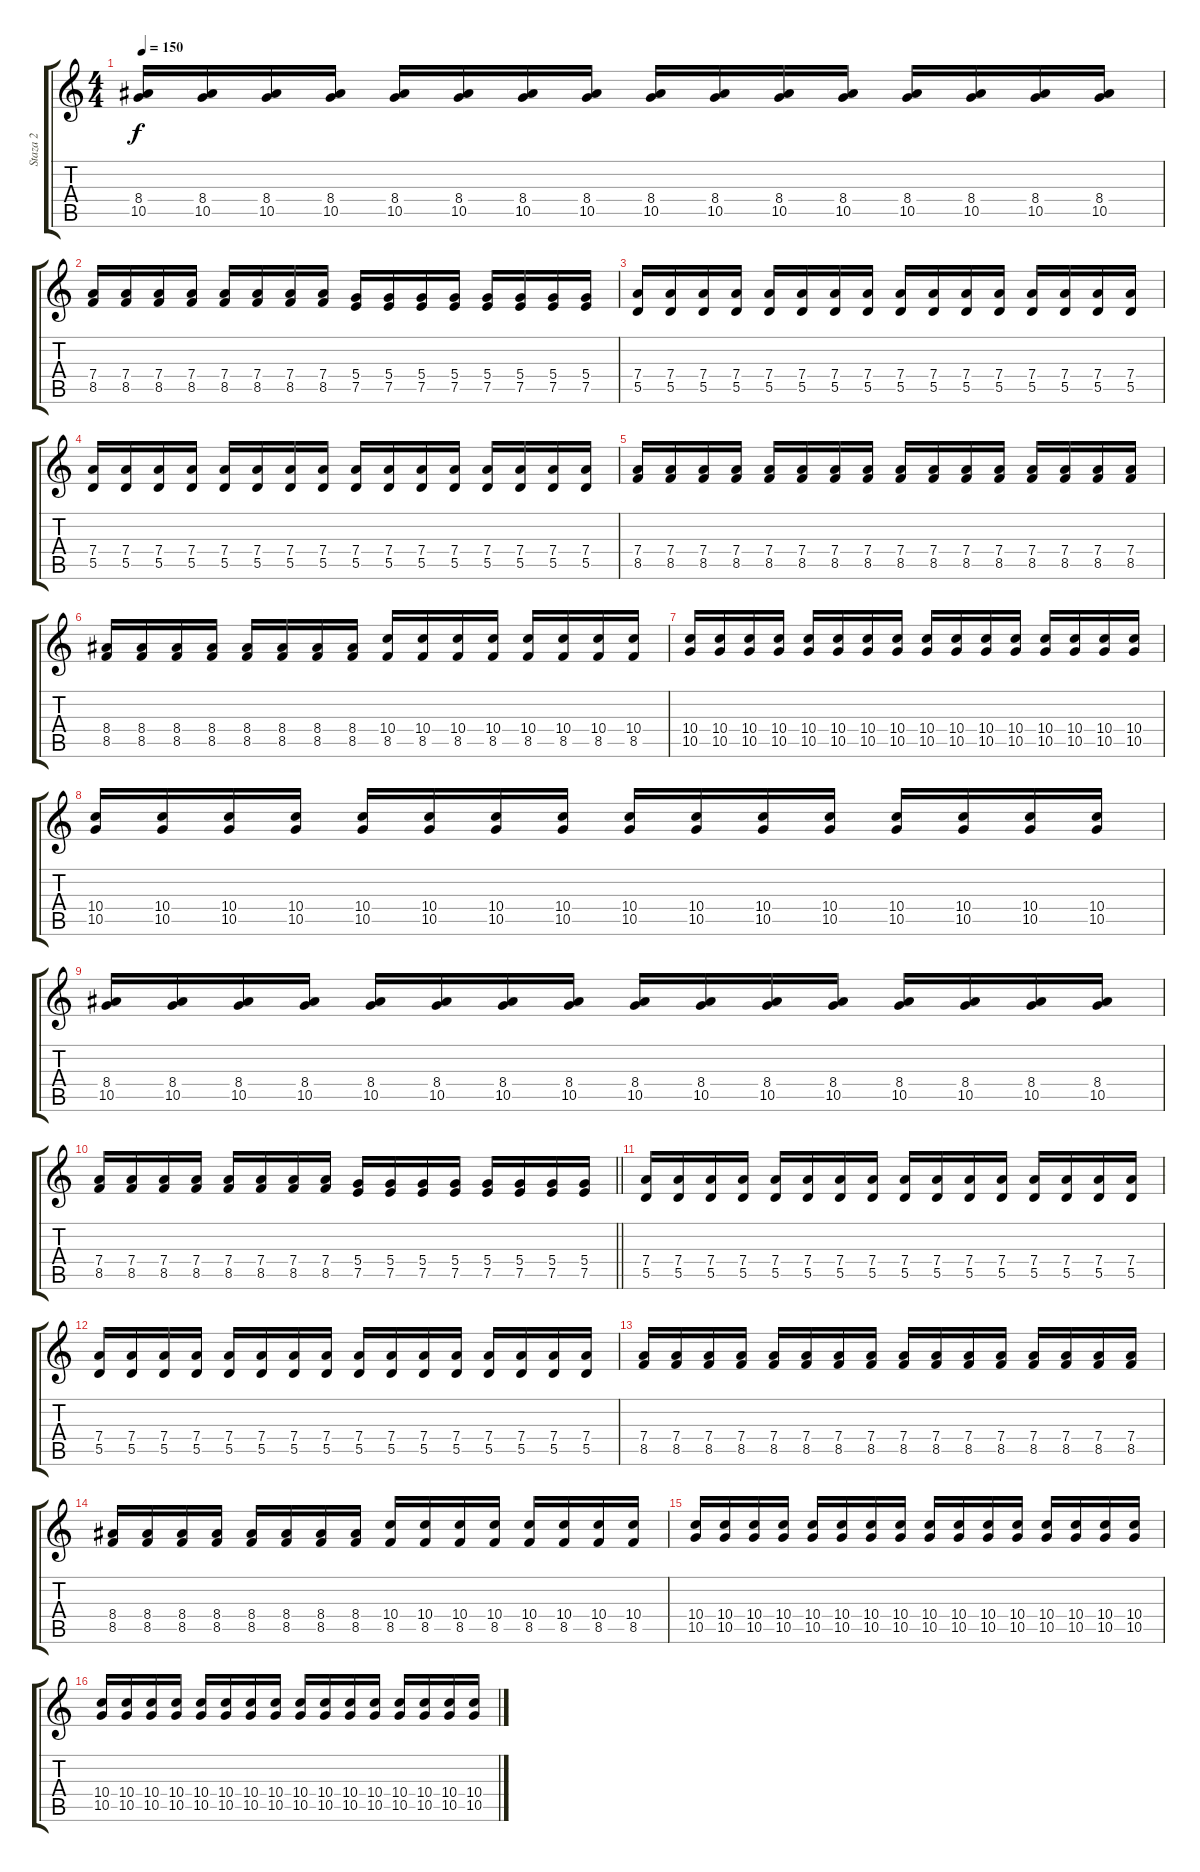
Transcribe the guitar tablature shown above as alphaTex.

\track ("Staza 2" "Staza 2") {instrument distortionguitar}
\staff {score tabs}
\tuning (E4 B3 G3 D3 A2 E2) {hide}
\ts (4 4)
\tempo 150
\clef g2
\ks c
(8.4 10.5).16{dy f} (8.4 10.5).16 (8.4 10.5).16 (8.4 10.5).16 (8.4 10.5).16 (8.4 10.5).16 (8.4 10.5).16 (8.4 10.5).16 (8.4 10.5).16 (8.4 10.5).16 (8.4 10.5).16 (8.4 10.5).16 (8.4 10.5).16 (8.4 10.5).16 (8.4 10.5).16 (8.4 10.5).16 |
(7.4 8.5).16 (7.4 8.5).16 (7.4 8.5).16 (7.4 8.5).16 (7.4 8.5).16 (7.4 8.5).16 (7.4 8.5).16 (7.4 8.5).16 (5.4 7.5).16 (5.4 7.5).16 (5.4 7.5).16 (5.4 7.5).16 (5.4 7.5).16 (5.4 7.5).16 (5.4 7.5).16 (5.4 7.5).16 |
(7.4 5.5).16 (7.4 5.5).16 (7.4 5.5).16 (7.4 5.5).16 (7.4 5.5).16 (7.4 5.5).16 (7.4 5.5).16 (7.4 5.5).16 (7.4 5.5).16 (7.4 5.5).16 (7.4 5.5).16 (7.4 5.5).16 (7.4 5.5).16 (7.4 5.5).16 (7.4 5.5).16 (7.4 5.5).16 |
(7.4 5.5).16 (7.4 5.5).16 (7.4 5.5).16 (7.4 5.5).16 (7.4 5.5).16 (7.4 5.5).16 (7.4 5.5).16 (7.4 5.5).16 (7.4 5.5).16 (7.4 5.5).16 (7.4 5.5).16 (7.4 5.5).16 (7.4 5.5).16 (7.4 5.5).16 (7.4 5.5).16 (7.4 5.5).16 |
(7.4 8.5).16 (7.4 8.5).16 (7.4 8.5).16 (7.4 8.5).16 (7.4 8.5).16 (7.4 8.5).16 (7.4 8.5).16 (7.4 8.5).16 (7.4 8.5).16 (7.4 8.5).16 (7.4 8.5).16 (7.4 8.5).16 (7.4 8.5).16 (7.4 8.5).16 (7.4 8.5).16 (7.4 8.5).16 |
(8.4 8.5).16 (8.4 8.5).16 (8.4 8.5).16 (8.4 8.5).16 (8.4 8.5).16 (8.4 8.5).16 (8.4 8.5).16 (8.4 8.5).16 (10.4 8.5).16 (10.4 8.5).16 (10.4 8.5).16 (10.4 8.5).16 (10.4 8.5).16 (10.4 8.5).16 (10.4 8.5).16 (10.4 8.5).16 |
(10.4 10.5).16 (10.4 10.5).16 (10.4 10.5).16 (10.4 10.5).16 (10.4 10.5).16 (10.4 10.5).16 (10.4 10.5).16 (10.4 10.5).16 (10.4 10.5).16 (10.4 10.5).16 (10.4 10.5).16 (10.4 10.5).16 (10.4 10.5).16 (10.4 10.5).16 (10.4 10.5).16 (10.4 10.5).16 |
(10.4 10.5).16 (10.4 10.5).16 (10.4 10.5).16 (10.4 10.5).16 (10.4 10.5).16 (10.4 10.5).16 (10.4 10.5).16 (10.4 10.5).16 (10.4 10.5).16 (10.4 10.5).16 (10.4 10.5).16 (10.4 10.5).16 (10.4 10.5).16 (10.4 10.5).16 (10.4 10.5).16 (10.4 10.5).16 |
(8.4 10.5).16 (8.4 10.5).16 (8.4 10.5).16 (8.4 10.5).16 (8.4 10.5).16 (8.4 10.5).16 (8.4 10.5).16 (8.4 10.5).16 (8.4 10.5).16 (8.4 10.5).16 (8.4 10.5).16 (8.4 10.5).16 (8.4 10.5).16 (8.4 10.5).16 (8.4 10.5).16 (8.4 10.5).16 |
\barLineRight lightlight
(7.4 8.5).16 (7.4 8.5).16 (7.4 8.5).16 (7.4 8.5).16 (7.4 8.5).16 (7.4 8.5).16 (7.4 8.5).16 (7.4 8.5).16 (5.4 7.5).16 (5.4 7.5).16 (5.4 7.5).16 (5.4 7.5).16 (5.4 7.5).16 (5.4 7.5).16 (5.4 7.5).16 (5.4 7.5).16 |
\section ("" "")
(7.4 5.5).16 (7.4 5.5).16 (7.4 5.5).16 (7.4 5.5).16 (7.4 5.5).16 (7.4 5.5).16 (7.4 5.5).16 (7.4 5.5).16 (7.4 5.5).16 (7.4 5.5).16 (7.4 5.5).16 (7.4 5.5).16 (7.4 5.5).16 (7.4 5.5).16 (7.4 5.5).16 (7.4 5.5).16 |
(7.4 5.5).16 (7.4 5.5).16 (7.4 5.5).16 (7.4 5.5).16 (7.4 5.5).16 (7.4 5.5).16 (7.4 5.5).16 (7.4 5.5).16 (7.4 5.5).16 (7.4 5.5).16 (7.4 5.5).16 (7.4 5.5).16 (7.4 5.5).16 (7.4 5.5).16 (7.4 5.5).16 (7.4 5.5).16 |
(7.4 8.5).16 (7.4 8.5).16 (7.4 8.5).16 (7.4 8.5).16 (7.4 8.5).16 (7.4 8.5).16 (7.4 8.5).16 (7.4 8.5).16 (7.4 8.5).16 (7.4 8.5).16 (7.4 8.5).16 (7.4 8.5).16 (7.4 8.5).16 (7.4 8.5).16 (7.4 8.5).16 (7.4 8.5).16 |
(8.4 8.5).16 (8.4 8.5).16 (8.4 8.5).16 (8.4 8.5).16 (8.4 8.5).16 (8.4 8.5).16 (8.4 8.5).16 (8.4 8.5).16 (10.4 8.5).16 (10.4 8.5).16 (10.4 8.5).16 (10.4 8.5).16 (10.4 8.5).16 (10.4 8.5).16 (10.4 8.5).16 (10.4 8.5).16 |
(10.4 10.5).16 (10.4 10.5).16 (10.4 10.5).16 (10.4 10.5).16 (10.4 10.5).16 (10.4 10.5).16 (10.4 10.5).16 (10.4 10.5).16 (10.4 10.5).16 (10.4 10.5).16 (10.4 10.5).16 (10.4 10.5).16 (10.4 10.5).16 (10.4 10.5).16 (10.4 10.5).16 (10.4 10.5).16 |
(10.4 10.5).16 (10.4 10.5).16 (10.4 10.5).16 (10.4 10.5).16 (10.4 10.5).16 (10.4 10.5).16 (10.4 10.5).16 (10.4 10.5).16 (10.4 10.5).16 (10.4 10.5).16 (10.4 10.5).16 (10.4 10.5).16 (10.4 10.5).16 (10.4 10.5).16 (10.4 10.5).16 (10.4 10.5).16
